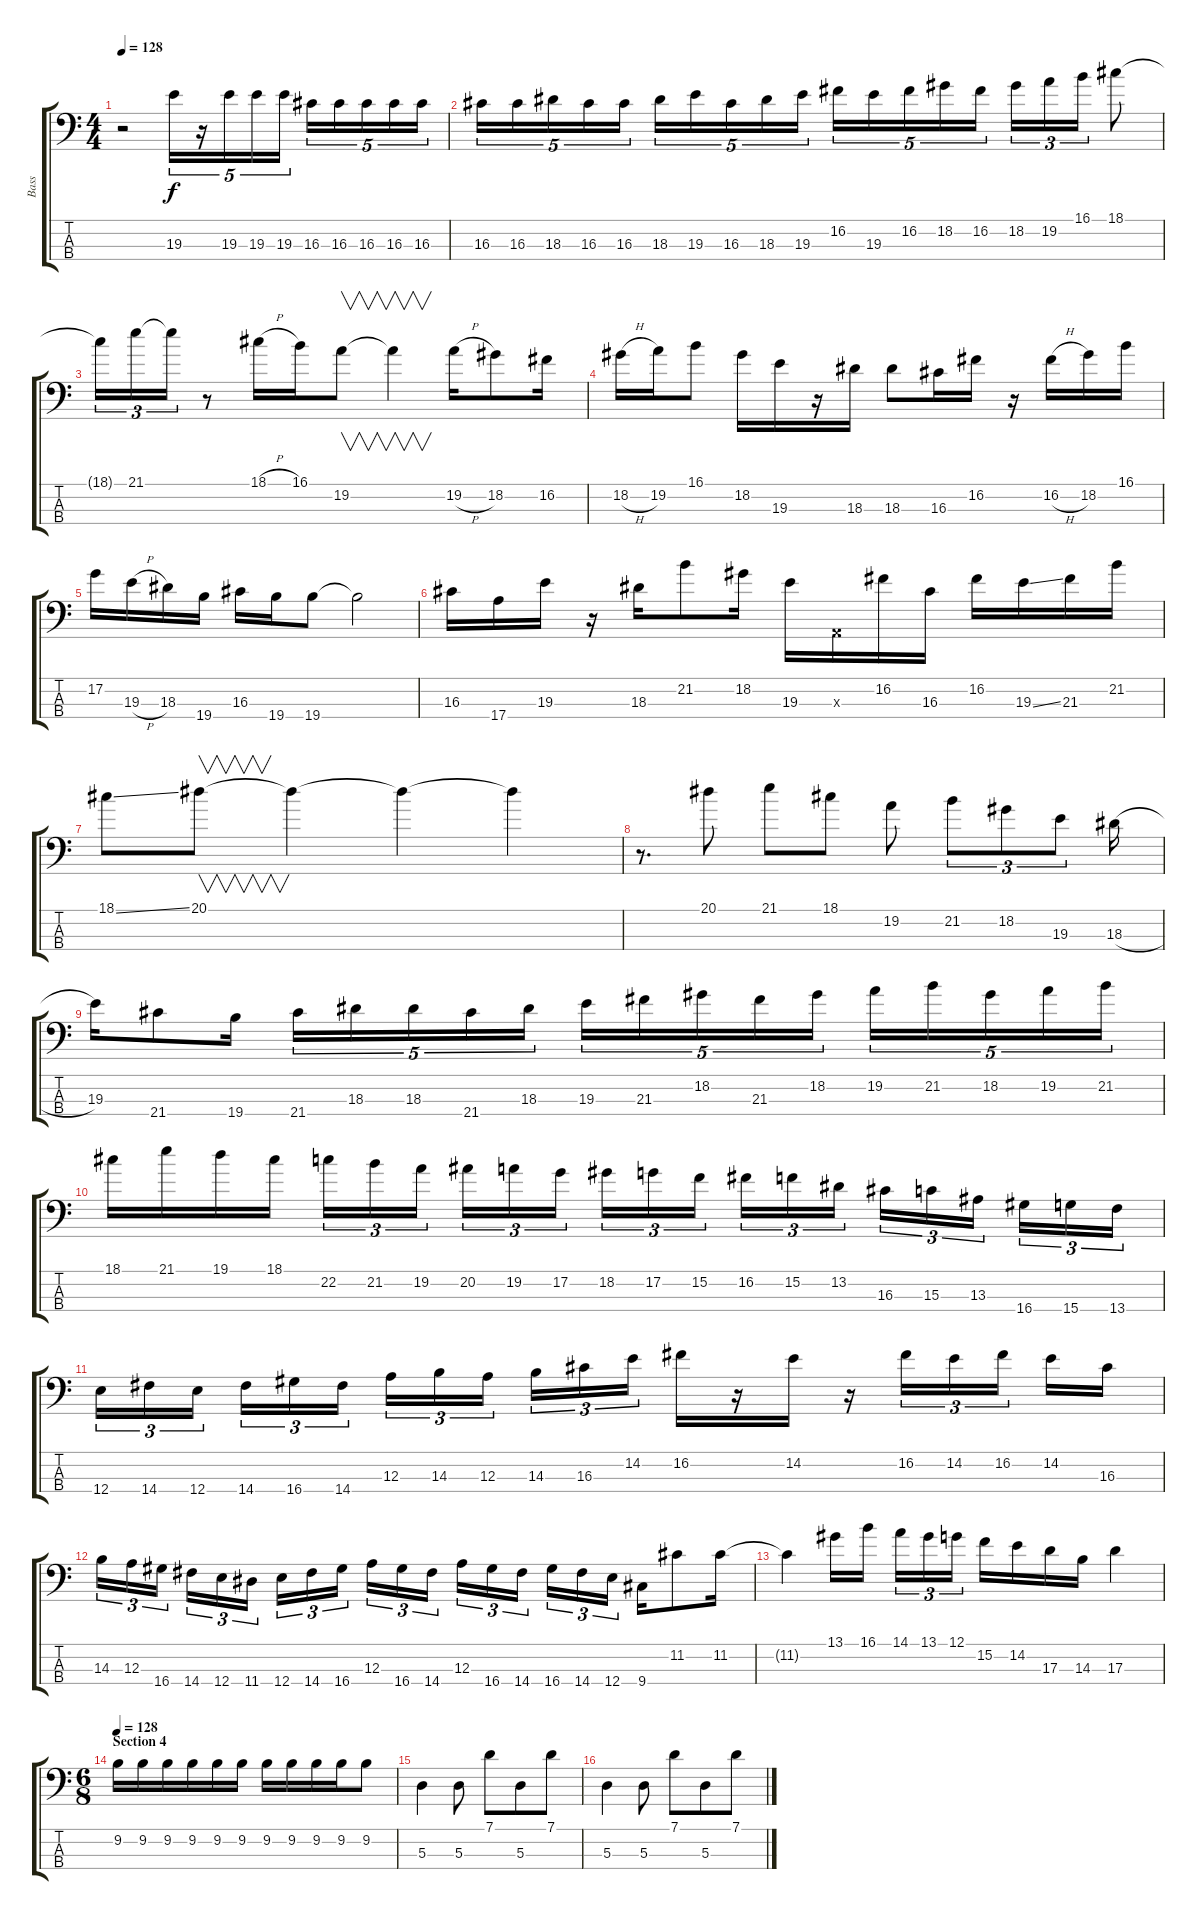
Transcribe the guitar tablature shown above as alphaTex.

\track ("Bass" "Bass") {instrument electricbassfinger}
\staff {score tabs}
\tuning (G2 D2 A1 E1) {hide}
\ts (4 4)
\tempo 128
\clef f4
\ks c
r.2{dy f} 19.3.16{tu (5 4)} r.16{tu (5 4)} 19.3.16{tu (5 4)} 19.3.16{tu (5 4)} 19.3.16{tu (5 4)} 16.3.16{tu (5 4)} 16.3.16{tu (5 4)} 16.3.16{tu (5 4)} 16.3.16{tu (5 4)} 16.3.16{tu (5 4)} |
16.3.16{tu (5 4)} 16.3.16{tu (5 4)} 18.3.16{tu (5 4)} 16.3.16{tu (5 4)} 16.3.16{tu (5 4)} 18.3.16{tu (5 4)} 19.3.16{tu (5 4)} 16.3.16{tu (5 4)} 18.3.16{tu (5 4)} 19.3.16{tu (5 4)} 16.2.16{tu (5 4)} 19.3.16{tu (5 4)} 16.2.16{tu (5 4)} 18.2.16{tu (5 4)} 16.2.16{tu (5 4)} 18.2.16{tu (3 2)} 19.2.16{tu (3 2)} 16.1.16{tu (3 2)} 18.1.8 |
18.1{t}.16{tu (3 2)} 21.1.16{tu (3 2)} 21.1{t}.16{tu (3 2)} r.8 18.1{h}.16 16.1.16 19.2.8{v} 19.2{t}.4{v} 19.2{h}.16 18.2.8 16.2.16 |
18.2{h}.16 19.2.16 16.1.8 18.2.16 19.3.16 r.16 18.3.16 18.3.8 16.3.16 16.2.16 r.16 16.2{h}.16 18.2.16 16.1.16 |
17.2.16 19.3{h}.16 18.3.16 19.4.16 16.3.16 19.4.16 19.4.8 19.4{t}.2 |
16.3.16 17.4.16 19.3.16 r.16 18.3.16 21.2.8 18.2.16 19.3.16 0.3{x}.16 16.2.16 16.3.16 16.2.16 19.3{ss}.16 21.3.16 21.2.16 |
18.1{ss}.8 20.1.8{v} 20.1{t}.4 20.1{t}.4 20.1{t}.4 |
r.8{d} 20.1.8 21.1.8 18.1.8 19.2.8 21.2.8{tu (3 2)} 18.2.8{tu (3 2)} 19.3.8{tu (3 2)} 18.3{h}.16 |
19.3.16 21.4.8 19.4.16 21.4.16{tu (5 4)} 18.3.16{tu (5 4)} 18.3.16{tu (5 4)} 21.4.16{tu (5 4)} 18.3.16{tu (5 4)} 19.3.16{tu (5 4)} 21.3.16{tu (5 4)} 18.2.16{tu (5 4)} 21.3.16{tu (5 4)} 18.2.16{tu (5 4)} 19.2.16{tu (5 4)} 21.2.16{tu (5 4)} 18.2.16{tu (5 4)} 19.2.16{tu (5 4)} 21.2.16{tu (5 4)} |
18.1.16 21.1.16 19.1.16 18.1.16 22.2.16{tu (3 2)} 21.2.16{tu (3 2)} 19.2.16{tu (3 2)} 20.2.16{tu (3 2)} 19.2.16{tu (3 2)} 17.2.16{tu (3 2)} 18.2.16{tu (3 2)} 17.2.16{tu (3 2)} 15.2.16{tu (3 2)} 16.2.16{tu (3 2)} 15.2.16{tu (3 2)} 13.2.16{tu (3 2)} 16.3.16{tu (3 2)} 15.3.16{tu (3 2)} 13.3.16{tu (3 2)} 16.4.16{tu (3 2)} 15.4.16{tu (3 2)} 13.4.16{tu (3 2)} |
12.4.16{tu (3 2)} 14.4.16{tu (3 2)} 12.4.16{tu (3 2)} 14.4.16{tu (3 2)} 16.4.16{tu (3 2)} 14.4.16{tu (3 2)} 12.3.16{tu (3 2)} 14.3.16{tu (3 2)} 12.3.16{tu (3 2)} 14.3.16{tu (3 2)} 16.3.16{tu (3 2)} 14.2.16{tu (3 2)} 16.2.16 r.16 14.2.16 r.16 16.2.16{tu (3 2)} 14.2.16{tu (3 2)} 16.2.16{tu (3 2)} 14.2.16 16.3.16 |
14.3.16{tu (3 2)} 12.3.16{tu (3 2)} 16.4.16{tu (3 2)} 14.4.16{tu (3 2)} 12.4.16{tu (3 2)} 11.4.16{tu (3 2)} 12.4.16{tu (3 2)} 14.4.16{tu (3 2)} 16.4.16{tu (3 2)} 12.3.16{tu (3 2)} 16.4.16{tu (3 2)} 14.4.16{tu (3 2)} 12.3.16{tu (3 2)} 16.4.16{tu (3 2)} 14.4.16{tu (3 2)} 16.4.16{tu (3 2)} 14.4.16{tu (3 2)} 12.4.16{tu (3 2)} 9.4.16 11.2.8 11.2.16 |
11.2{t}.4 13.1.16 16.1.16 14.1.16{tu (3 2)} 13.1.16{tu (3 2)} 12.1.16{tu (3 2)} 15.2.16 14.2.16 17.3.16 14.3.16 17.3.4 |
\ts (6 8)
\section ("" "Section 4")
\tempo 128
9.2.16{instrument electricbassfinger} 9.2.16 9.2.16 9.2.16 9.2.16 9.2.16 9.2.16 9.2.16 9.2.16 9.2.16 9.2.8 |
5.3.4 5.3.8 7.1.8 5.3.8 7.1.8 |
5.3.4 5.3.8 7.1.8 5.3.8 7.1.8
